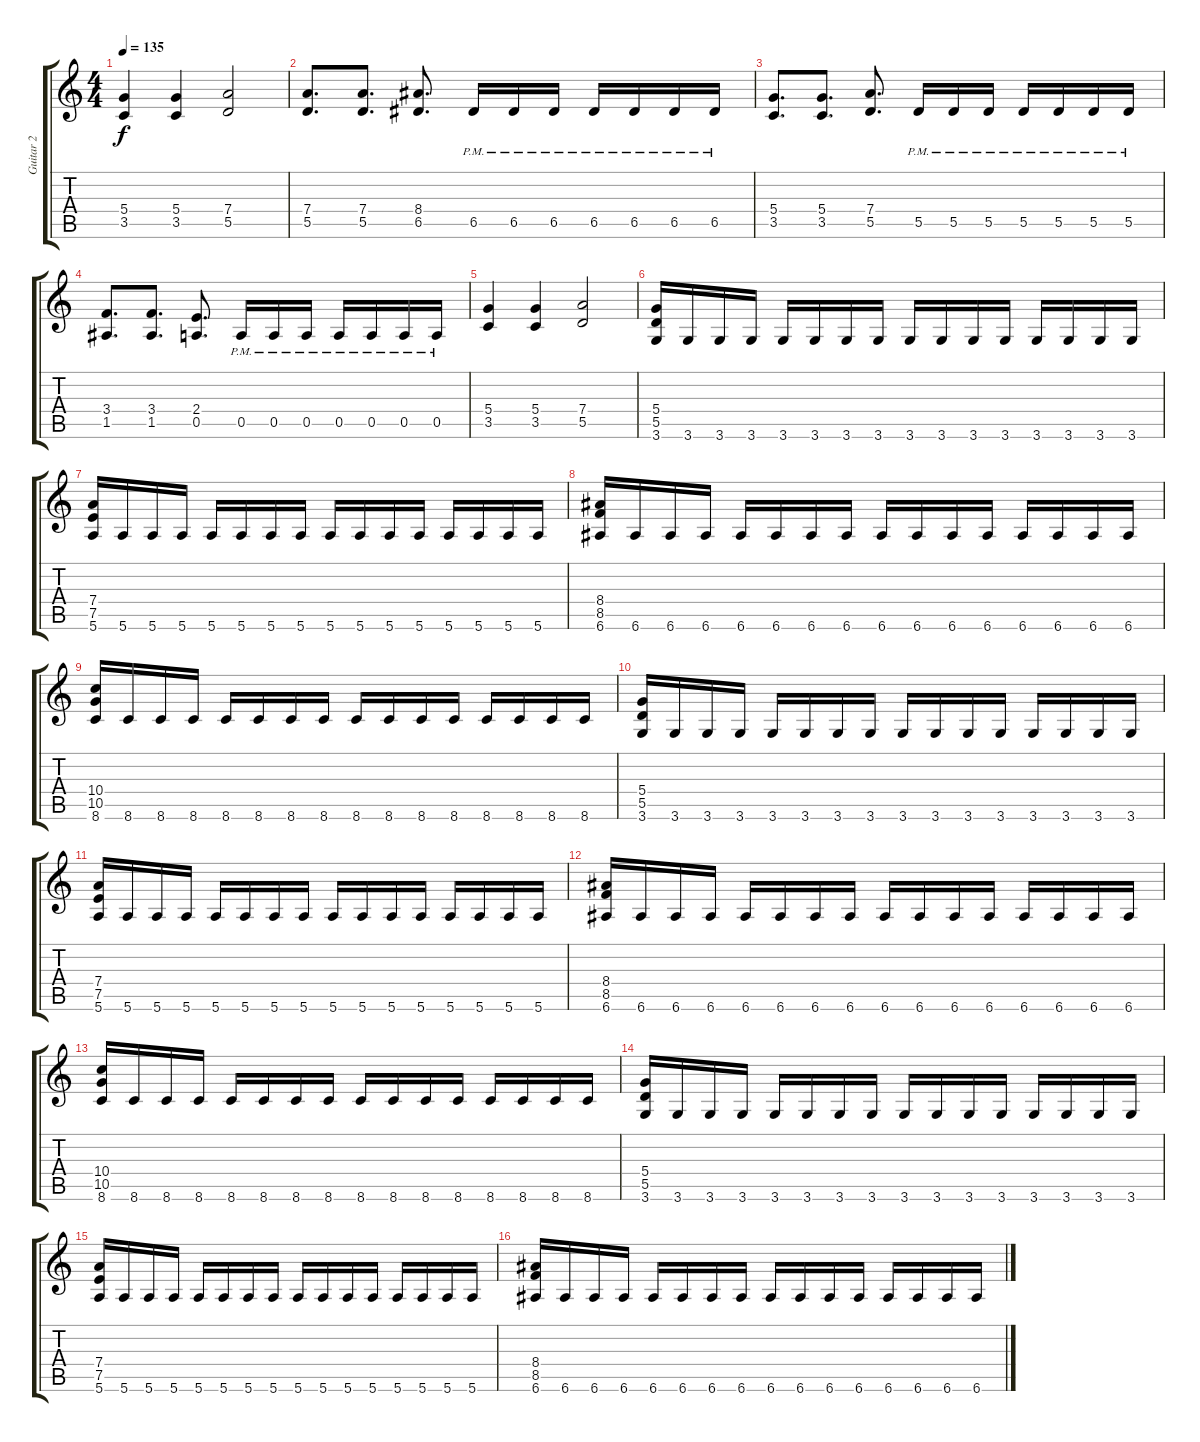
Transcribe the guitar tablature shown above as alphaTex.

\track ("Guitar 2" "Guitar 2") {instrument distortionguitar}
\staff {score tabs}
\tuning (E4 B3 G3 D3 A2 E2) {hide}
\ts (4 4)
\tempo 135
\clef g2
\ks c
(5.4 3.5).4{dy f} (5.4 3.5).4 (7.4 5.5).2 |
(7.4 5.5).8{d} (7.4 5.5).8{d} (8.4 6.5).8{d} 6.5{pm}.16 6.5{pm}.16 6.5{pm}.16 6.5{pm}.16 6.5{pm}.16 6.5{pm}.16 6.5{pm}.16 |
(5.4 3.5).8{d} (5.4 3.5).8{d} (7.4 5.5).8{d} 5.5{pm}.16 5.5{pm}.16 5.5{pm}.16 5.5{pm}.16 5.5{pm}.16 5.5{pm}.16 5.5{pm}.16 |
(3.4 1.5).8{d} (3.4 1.5).8{d} (2.4 0.5).8{d} 0.5{pm}.16 0.5{pm}.16 0.5{pm}.16 0.5{pm}.16 0.5{pm}.16 0.5{pm}.16 0.5{pm}.16 |
(5.4 3.5).4 (5.4 3.5).4 (7.4 5.5).2 |
(5.4 5.5 3.6).16 3.6.16 3.6.16 3.6.16 3.6.16 3.6.16 3.6.16 3.6.16 3.6.16 3.6.16 3.6.16 3.6.16 3.6.16 3.6.16 3.6.16 3.6.16 |
(7.4 7.5 5.6).16 5.6.16 5.6.16 5.6.16 5.6.16 5.6.16 5.6.16 5.6.16 5.6.16 5.6.16 5.6.16 5.6.16 5.6.16 5.6.16 5.6.16 5.6.16 |
(8.4 8.5 6.6).16 6.6.16 6.6.16 6.6.16 6.6.16 6.6.16 6.6.16 6.6.16 6.6.16 6.6.16 6.6.16 6.6.16 6.6.16 6.6.16 6.6.16 6.6.16 |
(10.4 10.5 8.6).16 8.6.16 8.6.16 8.6.16 8.6.16 8.6.16 8.6.16 8.6.16 8.6.16 8.6.16 8.6.16 8.6.16 8.6.16 8.6.16 8.6.16 8.6.16 |
(5.4 5.5 3.6).16 3.6.16 3.6.16 3.6.16 3.6.16 3.6.16 3.6.16 3.6.16 3.6.16 3.6.16 3.6.16 3.6.16 3.6.16 3.6.16 3.6.16 3.6.16 |
(7.4 7.5 5.6).16 5.6.16 5.6.16 5.6.16 5.6.16 5.6.16 5.6.16 5.6.16 5.6.16 5.6.16 5.6.16 5.6.16 5.6.16 5.6.16 5.6.16 5.6.16 |
(8.4 8.5 6.6).16 6.6.16 6.6.16 6.6.16 6.6.16 6.6.16 6.6.16 6.6.16 6.6.16 6.6.16 6.6.16 6.6.16 6.6.16 6.6.16 6.6.16 6.6.16 |
(10.4 10.5 8.6).16 8.6.16 8.6.16 8.6.16 8.6.16 8.6.16 8.6.16 8.6.16 8.6.16 8.6.16 8.6.16 8.6.16 8.6.16 8.6.16 8.6.16 8.6.16 |
(5.4 5.5 3.6).16 3.6.16 3.6.16 3.6.16 3.6.16 3.6.16 3.6.16 3.6.16 3.6.16 3.6.16 3.6.16 3.6.16 3.6.16 3.6.16 3.6.16 3.6.16 |
(7.4 7.5 5.6).16 5.6.16 5.6.16 5.6.16 5.6.16 5.6.16 5.6.16 5.6.16 5.6.16 5.6.16 5.6.16 5.6.16 5.6.16 5.6.16 5.6.16 5.6.16 |
(8.4 8.5 6.6).16 6.6.16 6.6.16 6.6.16 6.6.16 6.6.16 6.6.16 6.6.16 6.6.16 6.6.16 6.6.16 6.6.16 6.6.16 6.6.16 6.6.16 6.6.16
